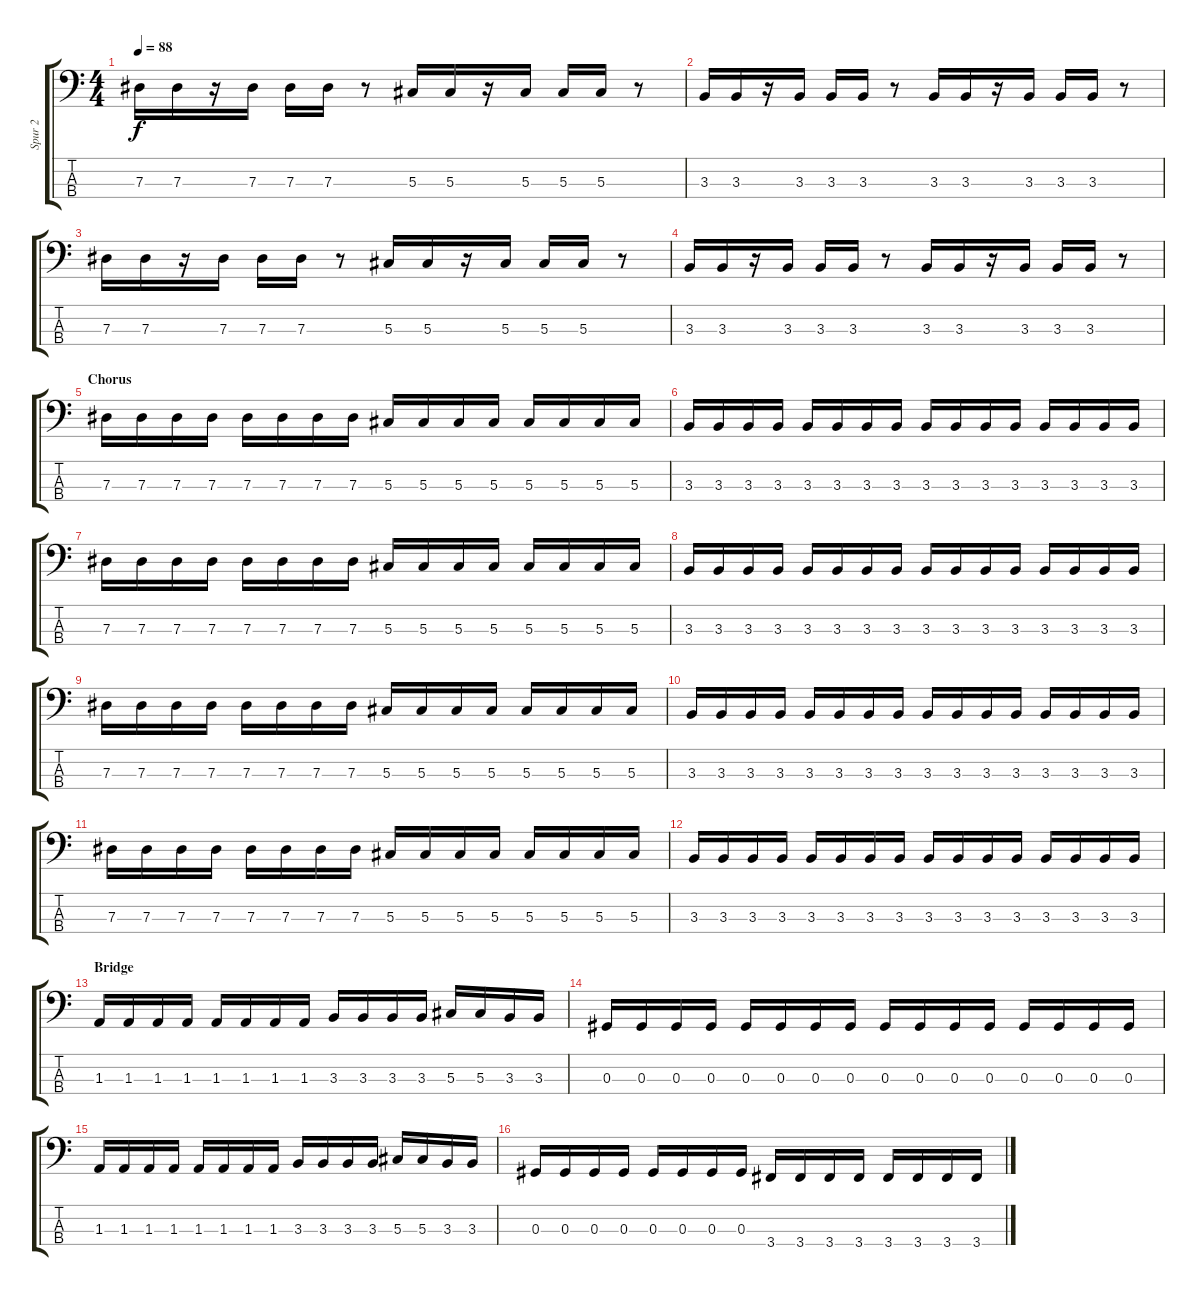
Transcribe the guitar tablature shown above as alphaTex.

\track ("Spur 2" "Spur 2") {instrument electricbassfinger}
\staff {score tabs}
\tuning (Gb2 Db2 Ab1 Eb1) {hide}
\ts (4 4)
\tempo 88
\clef f4
\ks c
7.3.16{dy f} 7.3.16 r.16 7.3.16 7.3.16 7.3.16 r.8 5.3.16 5.3.16 r.16 5.3.16 5.3.16 5.3.16 r.8 |
3.3.16 3.3.16 r.16 3.3.16 3.3.16 3.3.16 r.8 3.3.16 3.3.16 r.16 3.3.16 3.3.16 3.3.16 r.8 |
7.3.16 7.3.16 r.16 7.3.16 7.3.16 7.3.16 r.8 5.3.16 5.3.16 r.16 5.3.16 5.3.16 5.3.16 r.8 |
3.3.16 3.3.16 r.16 3.3.16 3.3.16 3.3.16 r.8 3.3.16 3.3.16 r.16 3.3.16 3.3.16 3.3.16 r.8 |
\section ("" "Chorus")
7.3.16 7.3.16 7.3.16 7.3.16 7.3.16 7.3.16 7.3.16 7.3.16 5.3.16 5.3.16 5.3.16 5.3.16 5.3.16 5.3.16 5.3.16 5.3.16 |
3.3.16 3.3.16 3.3.16 3.3.16 3.3.16 3.3.16 3.3.16 3.3.16 3.3.16 3.3.16 3.3.16 3.3.16 3.3.16 3.3.16 3.3.16 3.3.16 |
7.3.16 7.3.16 7.3.16 7.3.16 7.3.16 7.3.16 7.3.16 7.3.16 5.3.16 5.3.16 5.3.16 5.3.16 5.3.16 5.3.16 5.3.16 5.3.16 |
3.3.16 3.3.16 3.3.16 3.3.16 3.3.16 3.3.16 3.3.16 3.3.16 3.3.16 3.3.16 3.3.16 3.3.16 3.3.16 3.3.16 3.3.16 3.3.16 |
7.3.16 7.3.16 7.3.16 7.3.16 7.3.16 7.3.16 7.3.16 7.3.16 5.3.16 5.3.16 5.3.16 5.3.16 5.3.16 5.3.16 5.3.16 5.3.16 |
3.3.16 3.3.16 3.3.16 3.3.16 3.3.16 3.3.16 3.3.16 3.3.16 3.3.16 3.3.16 3.3.16 3.3.16 3.3.16 3.3.16 3.3.16 3.3.16 |
7.3.16 7.3.16 7.3.16 7.3.16 7.3.16 7.3.16 7.3.16 7.3.16 5.3.16 5.3.16 5.3.16 5.3.16 5.3.16 5.3.16 5.3.16 5.3.16 |
3.3.16 3.3.16 3.3.16 3.3.16 3.3.16 3.3.16 3.3.16 3.3.16 3.3.16 3.3.16 3.3.16 3.3.16 3.3.16 3.3.16 3.3.16 3.3.16 |
\section ("" "Bridge")
1.3.16 1.3.16 1.3.16 1.3.16 1.3.16 1.3.16 1.3.16 1.3.16 3.3.16 3.3.16 3.3.16 3.3.16 5.3.16 5.3.16 3.3.16 3.3.16 |
0.3.16 0.3.16 0.3.16 0.3.16 0.3.16 0.3.16 0.3.16 0.3.16 0.3.16 0.3.16 0.3.16 0.3.16 0.3.16 0.3.16 0.3.16 0.3.16 |
1.3.16 1.3.16 1.3.16 1.3.16 1.3.16 1.3.16 1.3.16 1.3.16 3.3.16 3.3.16 3.3.16 3.3.16 5.3.16 5.3.16 3.3.16 3.3.16 |
0.3.16 0.3.16 0.3.16 0.3.16 0.3.16 0.3.16 0.3.16 0.3.16 3.4.16 3.4.16 3.4.16 3.4.16 3.4.16 3.4.16 3.4.16 3.4.16
